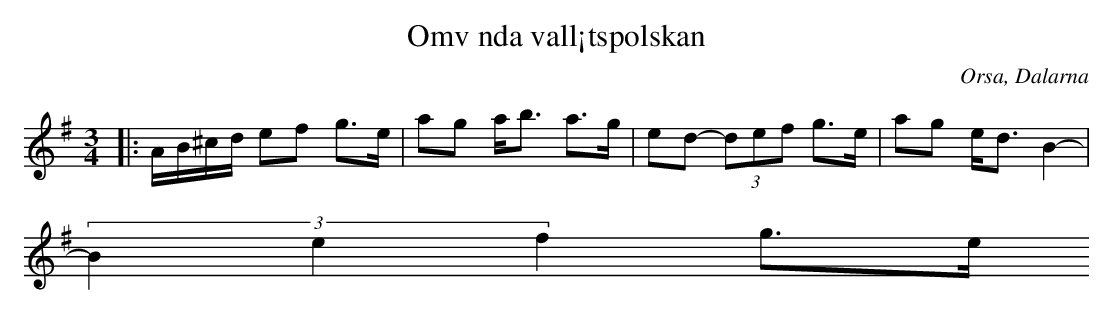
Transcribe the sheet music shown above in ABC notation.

X:1
T:Omv nda vall¡tspolskan
O:Orsa, Dalarna
M:3/4
L:1/8
K:G
|: A/B/^c/d/ ef g>e |ag a<b a>g |ed- (3def g>e | ag e<d B2-|
(3B2e2f2 g>e
:|
